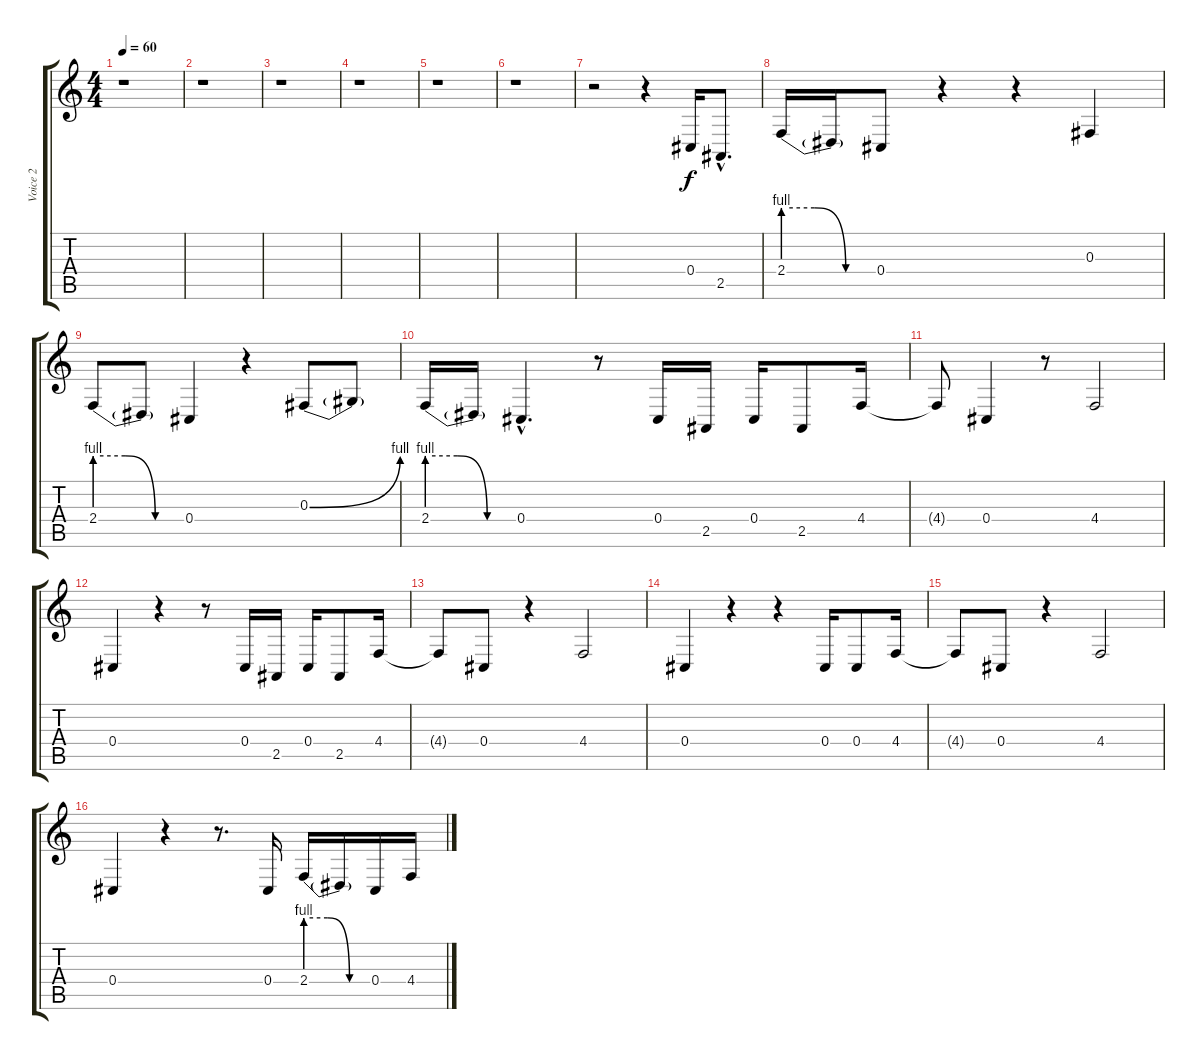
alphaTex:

\track ("Voice 2" "Voice 2") {instrument clarinet}
\staff {score tabs}
\tuning (Eb4 Bb3 Gb3 Db3 Ab2 Eb2) {hide}
\ts (4 4)
\tempo 60
\clef g2
\ks c
r.1{dy f} |
r.1 |
r.1 |
r.1 |
r.1 |
r.1 |
r.2 r.4 0.4.16 2.5{hac}.8{d} |
2.4{be (custom 0 4 20 4 40 0 60 0)}.16 2.4{t}.16 0.4.8 r.4 r.4 0.3.4 |
2.4{be (custom 0 4 20 4 40 0 60 0)}.8 2.4{t}.8 0.4.4 r.4 0.3{be (bend 0 0 60 4)}.8 0.3{t}.8 |
2.4{be (custom 0 4 20 4 40 0 60 0)}.16 2.4{t}.16 0.4{hac}.4{d} r.8 0.4.16 2.5.16 0.4.16 2.5.8 4.4.16 |
4.4{t}.8 0.4.4 r.8 4.4.2 |
0.4.4 r.4 r.8 0.4.16 2.5.16 0.4.16 2.5.8 4.4.16 |
4.4{t}.8 0.4.8 r.4 4.4.2 |
0.4.4 r.4 r.4 0.4.16 0.4.8 4.4.16 |
4.4{t}.8 0.4.8 r.4 4.4.2 |
0.4.4 r.4 r.8{d} 0.4.16 2.4{be (custom 0 4 20 4 40 0 60 0)}.16 2.4{t}.16 0.4.16 4.4.16
